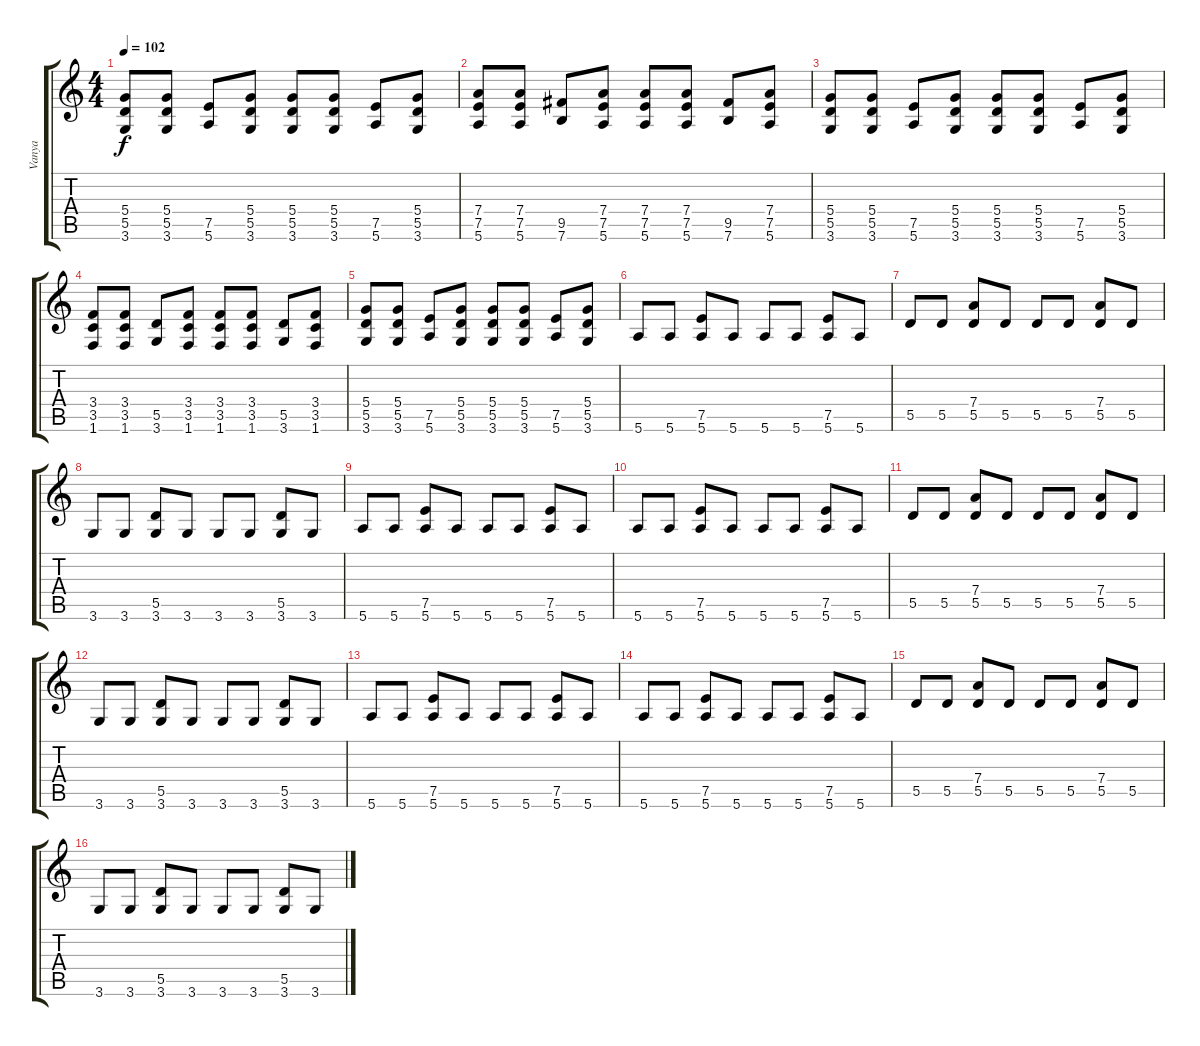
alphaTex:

\track ("Vanya" "Vanya") {instrument distortionguitar}
\staff {score tabs}
\tuning (E4 B3 G3 D3 A2 E2) {hide}
\ts (4 4)
\tempo 102
\clef g2
\ks c
(5.4 5.5 3.6).8{dy f} (5.4 5.5 3.6).8 (7.5 5.6).8 (5.4 5.5 3.6).8 (5.4 5.5 3.6).8 (5.4 5.5 3.6).8 (7.5 5.6).8 (5.4 5.5 3.6).8 |
(7.4 7.5 5.6).8 (7.4 7.5 5.6).8 (9.5 7.6).8 (7.4 7.5 5.6).8 (7.4 7.5 5.6).8 (7.4 7.5 5.6).8 (9.5 7.6).8 (7.4 7.5 5.6).8 |
(5.4 5.5 3.6).8 (5.4 5.5 3.6).8 (7.5 5.6).8 (5.4 5.5 3.6).8 (5.4 5.5 3.6).8 (5.4 5.5 3.6).8 (7.5 5.6).8 (5.4 5.5 3.6).8 |
(3.4 3.5 1.6).8 (3.4 3.5 1.6).8 (5.5 3.6).8 (3.4 3.5 1.6).8 (3.4 3.5 1.6).8 (3.4 3.5 1.6).8 (5.5 3.6).8 (3.4 3.5 1.6).8 |
(5.4 5.5 3.6).8 (5.4 5.5 3.6).8 (7.5 5.6).8 (5.4 5.5 3.6).8 (5.4 5.5 3.6).8 (5.4 5.5 3.6).8 (7.5 5.6).8 (5.4 5.5 3.6).8 |
5.6.8 5.6.8 (7.5 5.6).8 5.6.8 5.6.8 5.6.8 (7.5 5.6).8 5.6.8 |
5.5.8 5.5.8 (7.4 5.5).8 5.5.8 5.5.8 5.5.8 (7.4 5.5).8 5.5.8 |
3.6.8 3.6.8 (5.5 3.6).8 3.6.8 3.6.8 3.6.8 (5.5 3.6).8 3.6.8 |
5.6.8 5.6.8 (7.5 5.6).8 5.6.8 5.6.8 5.6.8 (7.5 5.6).8 5.6.8 |
5.6.8 5.6.8 (7.5 5.6).8 5.6.8 5.6.8 5.6.8 (7.5 5.6).8 5.6.8 |
5.5.8 5.5.8 (7.4 5.5).8 5.5.8 5.5.8 5.5.8 (7.4 5.5).8 5.5.8 |
3.6.8 3.6.8 (5.5 3.6).8 3.6.8 3.6.8 3.6.8 (5.5 3.6).8 3.6.8 |
5.6.8 5.6.8 (7.5 5.6).8 5.6.8 5.6.8 5.6.8 (7.5 5.6).8 5.6.8 |
5.6.8 5.6.8 (7.5 5.6).8 5.6.8 5.6.8 5.6.8 (7.5 5.6).8 5.6.8 |
5.5.8 5.5.8 (7.4 5.5).8 5.5.8 5.5.8 5.5.8 (7.4 5.5).8 5.5.8 |
3.6.8 3.6.8 (5.5 3.6).8 3.6.8 3.6.8 3.6.8 (5.5 3.6).8 3.6.8
